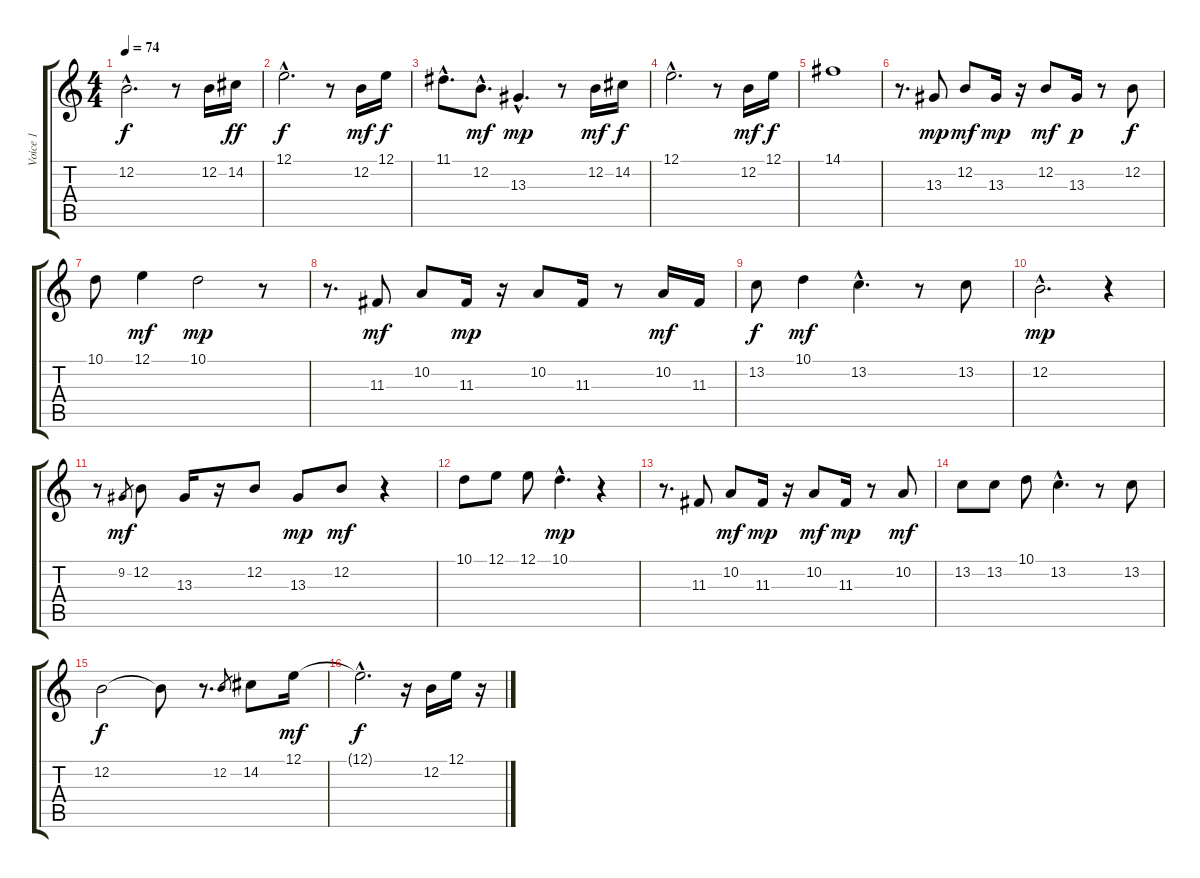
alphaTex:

\track ("Voice 1" "Voice 1") {instrument choiraahs}
\staff {score tabs}
\tuning (E4 B3 G3 D3 A2 E2) {hide}
\ts (4 4)
\tempo 74
\clef g2
\ks c
12.2{hac}.2{d dy f} r.8 12.2.16 14.2.16{dy ff} |
12.1{hac}.2{d dy f} r.8 12.2.16{dy mf} 12.1.16{dy f} |
11.1{hac}.8{d} 12.2{hac}.8{d dy mf} 13.3{hac}.4{d dy mp} r.8 12.2.16{dy mf} 14.2.16{dy f} |
12.1{hac}.2{d} r.8 12.2.16{dy mf} 12.1.16{dy f} |
14.1.1 |
r.8{d} 13.3.8{dy mp} 12.2.8{dy mf} 13.3.16{dy mp} r.16 12.2.8{dy mf} 13.3.16{dy p} r.8 12.2.8{dy f} |
10.1.8 12.1.4{dy mf} 10.1.2{dy mp} r.8 |
r.8{d} 11.3.8{dy mf} 10.2.8 11.3.16{dy mp} r.16 10.2.8 11.3.16 r.8 10.2.16{dy mf} 11.3.16 |
13.2.8{dy f} 10.1.4{dy mf} 13.2{hac}.4{d} r.8 13.2.8 |
12.2{hac}.2{d dy mp} r.4 |
r.8 9.2.8{gr dy mf} 12.2.8 13.3.16 r.16 12.2.8 13.3.8{dy mp} 12.2.8{dy mf} r.4 |
10.1.8 12.1.8 12.1.8 10.1{hac}.4{d dy mp} r.4 |
r.8{d} 11.3.8 10.2.8{dy mf} 11.3.16{dy mp} r.16 10.2.8{dy mf} 11.3.16{dy mp} r.8 10.2.8{dy mf} |
13.2.8 13.2.8 10.1.8 13.2{hac}.4{d} r.8 13.2.8 |
12.2.2{dy f} 12.2{t}.8 r.8{d} 12.2.8{gr} 14.2.8 12.1.16{dy mf} |
12.1{hac t}.2{d dy f} r.16 12.2.16 12.1.16 r.16
